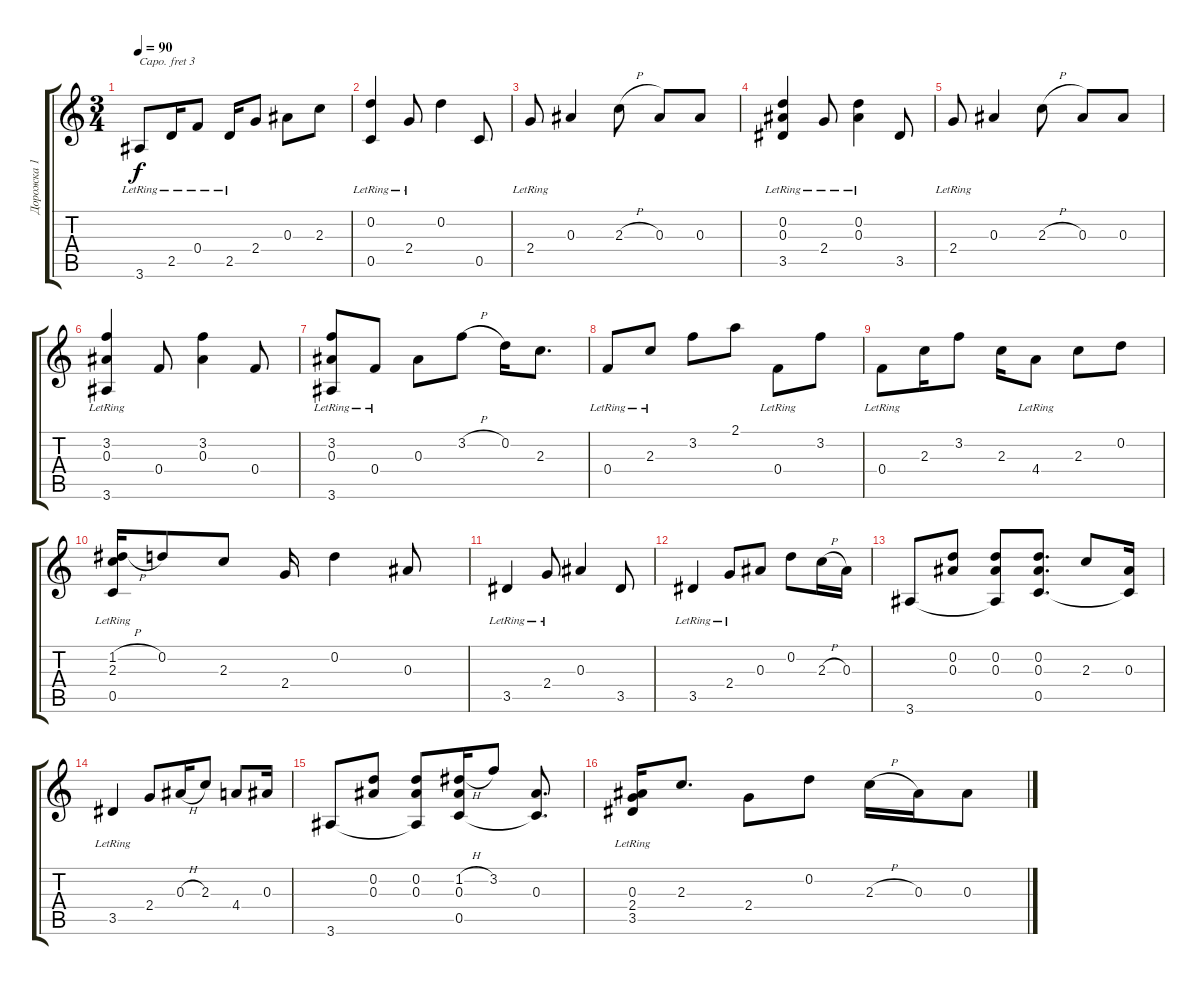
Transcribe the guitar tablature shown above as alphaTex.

\track ("Дорожка 1" "Дорожка 1") {instrument acousticguitarsteel}
\staff {score tabs}
\capo 3
\tuning (E4 B3 G3 D3 A2 E2) {hide}
\ts (3 4)
\tempo 90
\clef g2
\ks c
3.6{lr}.8{dy f} 2.5{lr}.16 0.4{lr}.8 2.5{lr}.16 2.4.8 0.3.8 2.3.8 |
(0.2{lr} 0.5{lr}).4 2.4{lr}.8 0.2.4 0.5.8 |
2.4{lr}.8 0.3.4 2.3{h}.8 0.3.8 0.3.8 |
(0.2{lr} 0.3{lr} 3.5{lr}).4 2.4{lr}.8 (0.2{lr} 0.3).4 3.5.8 |
2.4{lr}.8 0.3.4 2.3{h}.8 0.3.8 0.3.8 |
(3.2{lr} 0.3{lr} 3.6{lr}).4 0.4.8 (3.2 0.3).4 0.4.8 |
(3.2 0.3{lr} 3.6{lr}).8 0.4{lr}.8 0.3.8 3.2{h}.8 0.2.16 2.3.8{d} |
0.4{lr}.8 2.3{lr}.8 3.2.8 2.1.8 0.4{lr}.8 3.2.8 |
0.4{lr}.8 2.3.16 3.2.8 2.3.16 4.4{lr}.8 2.3.8 0.2.8 |
(1.2{h lr} 2.3{lr} 0.5{lr}).16 0.2.8 2.3.8 2.4.16 0.2.4 0.3.8 |
3.5{lr}.4 2.4{lr}.8 0.3.4 3.5.8 |
3.5{lr}.4 2.4{lr}.8 0.3.8 0.2.8 2.3{h}.16 0.3.16 |
3.6.8 (0.2 0.3).8 (0.2 0.3 3.6{t}).8 (0.2 0.3 0.5).8{d} 2.3.8 (0.3 0.5{t}).16 |
3.5{lr}.4 2.4.8 0.3{h}.16 2.3.8 4.4.8 0.3.16 |
3.6.8 (0.2 0.3).8 (0.2 0.3 3.6{t}).8 (1.2{h} 0.3 0.5).16 3.2.8 (0.3 0.5{t}).8{d} |
(0.3 2.4{lr} 3.5{lr}).16 2.3.8{d} 2.4.8 0.2.8 2.3{h}.16 0.3.16 0.3.8
